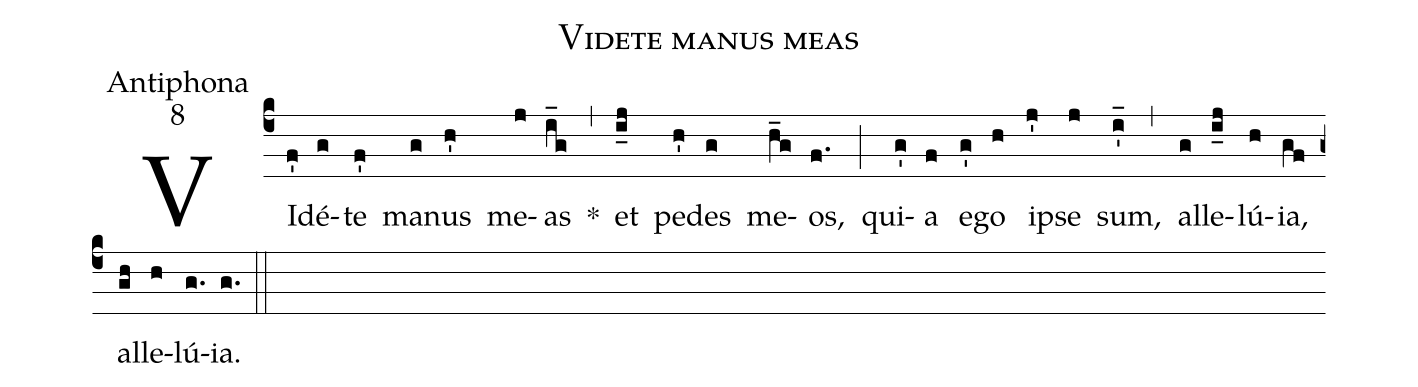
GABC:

name:Videte manus meas;
office-part:Antiphona;
mode:8;
%%
(c4) VI(f')dé(g)te(f') ma(g)nus(h') me(j)as(i_g) *(,) et(i_j) pe(h')des(g) me(h_g)os,(f.) (;) qui(g')a(f) e(g')go(h) i(j')pse(j) sum,(i'_) (,) al(g)le(i_j)lú(h)ia,(gf) al(gh)le(h)lú(g.)ia.(g.) (::)
